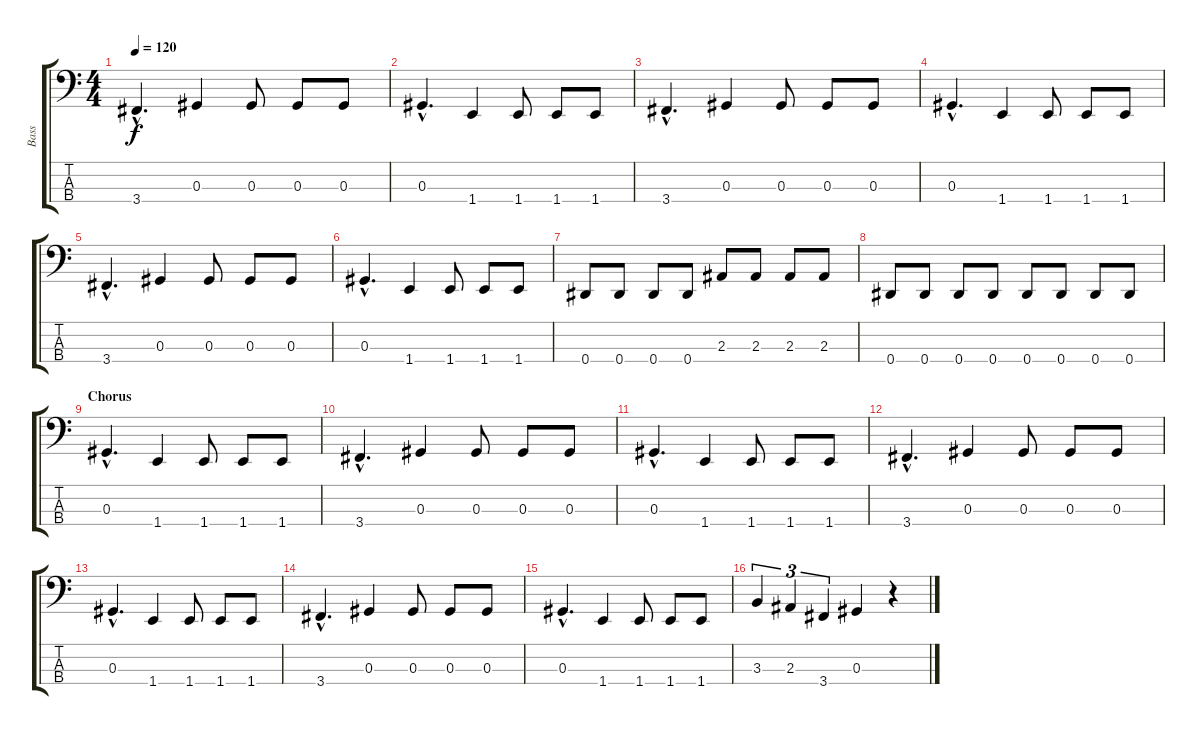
\track ("Bass" "Bass") {instrument acousticbass}
\staff {score tabs}
\tuning (Gb2 Db2 Ab1 Eb1) {hide}
\ts (4 4)
\tempo 120
\clef f4
\ks c
3.4{hac}.4{d dy f} 0.3.4 0.3.8 0.3.8 0.3.8 |
0.3{hac}.4{d} 1.4.4 1.4.8 1.4.8 1.4.8 |
3.4{hac}.4{d} 0.3.4 0.3.8 0.3.8 0.3.8 |
0.3{hac}.4{d} 1.4.4 1.4.8 1.4.8 1.4.8 |
3.4{hac}.4{d} 0.3.4 0.3.8 0.3.8 0.3.8 |
0.3{hac}.4{d} 1.4.4 1.4.8 1.4.8 1.4.8 |
0.4.8 0.4.8 0.4.8 0.4.8 2.3.8 2.3.8 2.3.8 2.3.8 |
0.4.8 0.4.8 0.4.8 0.4.8 0.4.8 0.4.8 0.4.8 0.4.8 |
\section ("" "Chorus")
0.3{hac}.4{d} 1.4.4 1.4.8 1.4.8 1.4.8 |
3.4{hac}.4{d} 0.3.4 0.3.8 0.3.8 0.3.8 |
0.3{hac}.4{d} 1.4.4 1.4.8 1.4.8 1.4.8 |
3.4{hac}.4{d} 0.3.4 0.3.8 0.3.8 0.3.8 |
0.3{hac}.4{d} 1.4.4 1.4.8 1.4.8 1.4.8 |
3.4{hac}.4{d} 0.3.4 0.3.8 0.3.8 0.3.8 |
0.3{hac}.4{d} 1.4.4 1.4.8 1.4.8 1.4.8 |
3.3.4{tu (3 2)} 2.3.4{tu (3 2)} 3.4.4{tu (3 2)} 0.3.4 r.4
